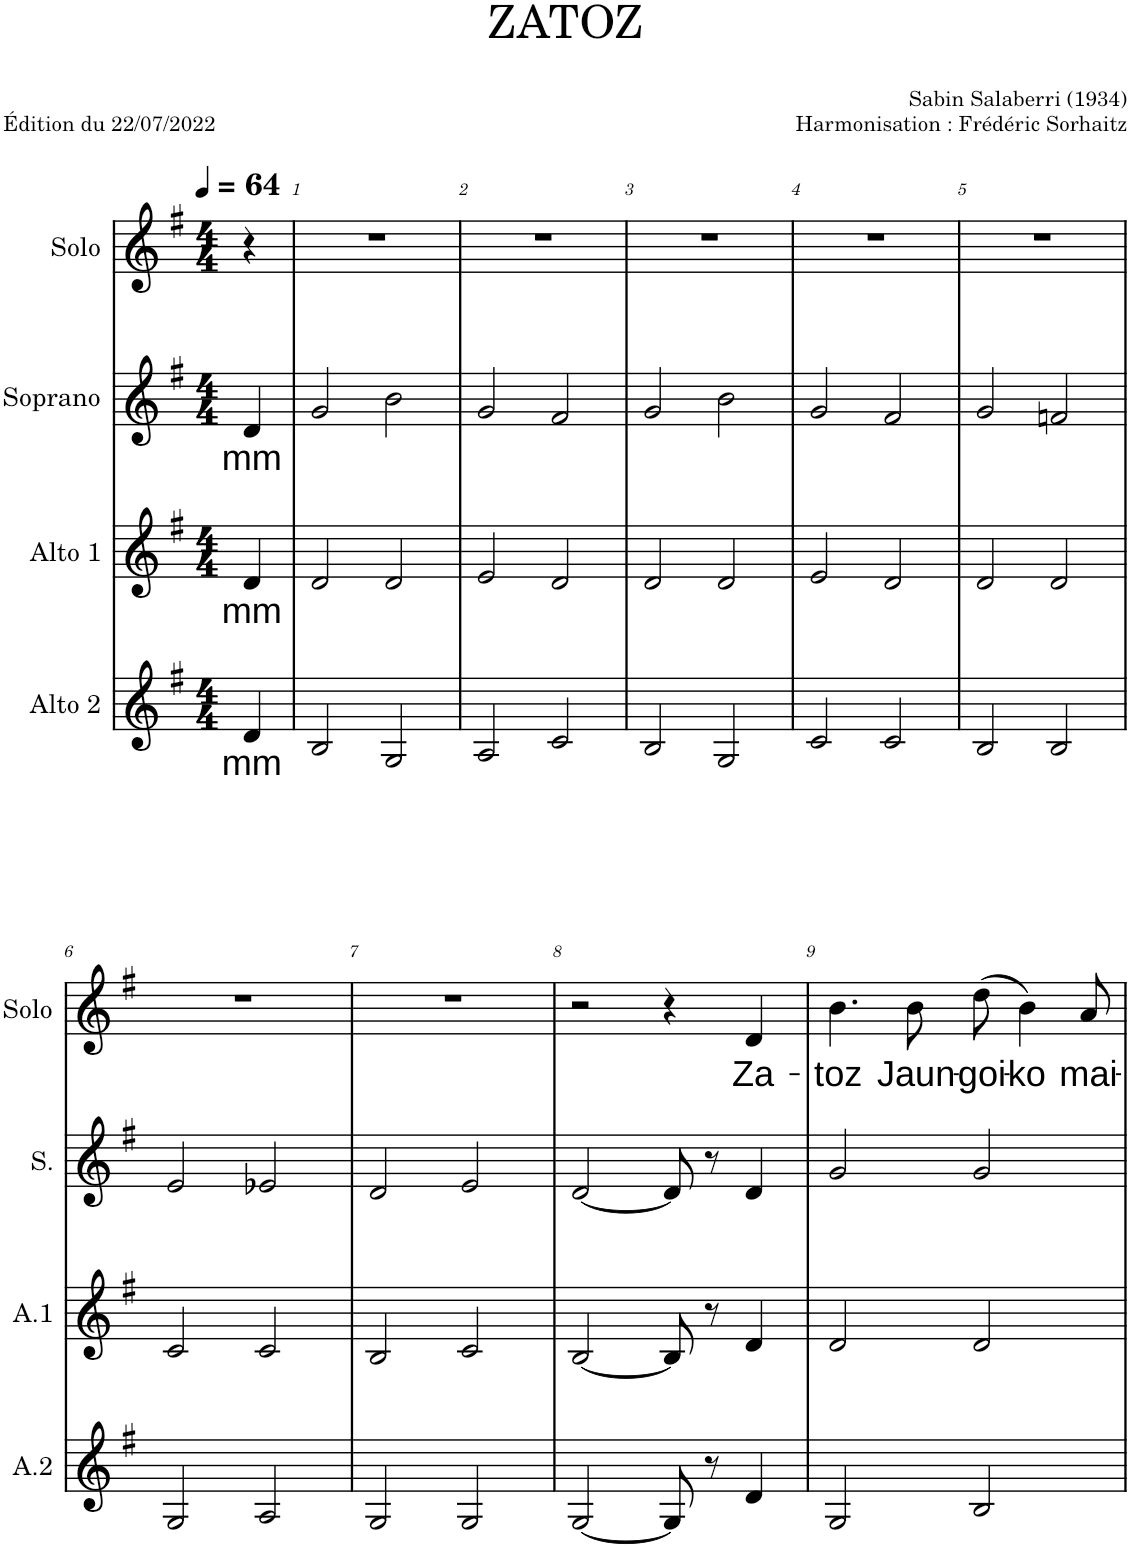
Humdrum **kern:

**kern	**text	**kern	**text	**kern	**text	**kern	**text
*part4	*part4	*part3	*part3	*part2	*part2	*part1	*part1
*staff4	*staff4	*staff3	*staff3	*staff2	*staff2	*staff1	*staff1
*I"Alto 2	*	*I"Alto 1	*	*I"Soprano	*	*I"Solo	*
*I'A.2	*	*I'A.1	*	*I'S.	*	*I'Solo	*
*clefG2	*	*clefG2	*	*clefG2	*	*clefG2	*
*k[f#]	*	*k[f#]	*	*k[f#]	*	*k[f#]	*
*M4/4	*	*M4/4	*	*M4/4	*	*M4/4	*
*MM64	*	*MM64	*	*MM64	*	*MM64	*
=	=	=	=	=	=	=	=
!	!LO:LY:b	!	!LO:LY:b	!	!LO:LY:b	!	!
4d/	mm	4d/	mm	4d/	mm	4r	.
=1	=1	=1	=1	=1	=1	=1	=1
2B/	.	2d/	.	2g/	.	1r	.
2G/	.	2d/	.	2b\	.	.	.
=2	=2	=2	=2	=2	=2	=2	=2
2A/	.	2e/	.	2g/	.	1r	.
2c/	.	2d/	.	2f#/	.	.	.
=3	=3	=3	=3	=3	=3	=3	=3
2B/	.	2d/	.	2g/	.	1r	.
2G/	.	2d/	.	2b\	.	.	.
=4	=4	=4	=4	=4	=4	=4	=4
2c/	.	2e/	.	2g/	.	1r	.
2c/	.	2d/	.	2f#/	.	.	.
=5	=5	=5	=5	=5	=5	=5	=5
2B/	.	2d/	.	2g/	.	1r	.
2B/	.	2d/	.	2fn/	.	.	.
!!LO:LB:g=z
=6	=6	=6	=6	=6	=6	=6	=6
2G/	.	2c/	.	2e/	.	1r	.
2A/	.	2c/	.	2e-X/	.	.	.
=7	=7	=7	=7	=7	=7	=7	=7
2G/	.	2B/	.	2d/	.	1r	.
2G/	.	2c/	.	2e/	.	.	.
=8	=8	=8	=8	=8	=8	=8	=8
[2G/	.	[2B/	.	[2d/	.	2r	.
8G/]	.	8B/]	.	8d/]	.	4r	.
8r	.	8r	.	8r	.	.	.
!	!	!	!	!	!	!	!LO:LY:b
4d/	.	4d/	.	4d/	.	4d/	Za-
=9	=9	=9	=9	=9	=9	=9	=9
!	!	!	!	!	!	!	!LO:LY:b
2G/	.	2d/	.	2g/	.	4.b\	-toz
!	!	!	!	!	!	!	!LO:LY:b
.	.	.	.	.	.	8b\	Jaun-
!	!	!	!	!	!	!	!LO:LY:b
2B/	.	2d/	.	2g/	.	(8dd\	-goi-
!	!	!	!	!	!	!	!LO:LY:b
.	.	.	.	.	.	4b\)	-ko
!	!	!	!	!	!	!	!LO:LY:b
.	.	.	.	.	.	8a/	mai-
=	=	=	=	=	=	=	=
*-	*-	*-	*-	*-	*-	*-	*-
